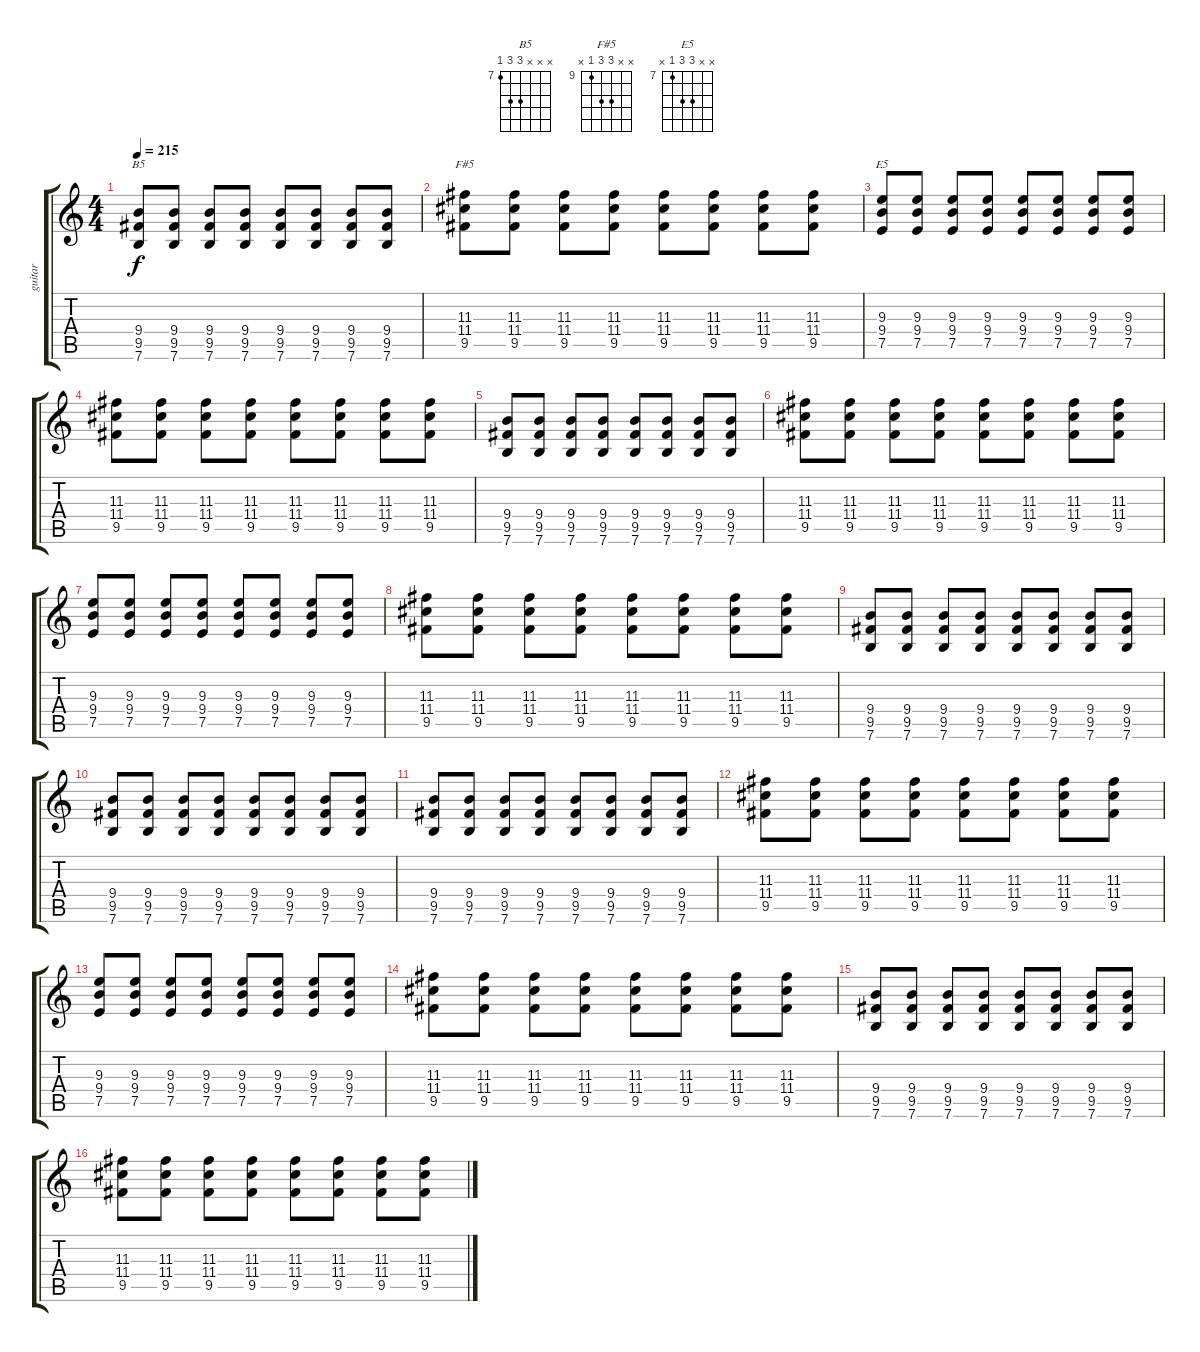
\track ("guitar" "guitar") {instrument overdrivenguitar}
\staff {score tabs}
\tuning (E4 B3 G3 D3 A2 E2) {hide}
\chord ("B5" x x x 9 9 7) {firstfret 7}
\chord ("F#5" x x 11 11 9 x) {firstfret 9}
\chord ("E5" x x 9 9 7 x) {firstfret 7}
\ts (4 4)
\tempo 215
\clef g2
\ks c
(9.4 9.5 7.6).8{ch "B5" dy f} (9.4 9.5 7.6).8 (9.4 9.5 7.6).8 (9.4 9.5 7.6).8 (9.4 9.5 7.6).8 (9.4 9.5 7.6).8 (9.4 9.5 7.6).8 (9.4 9.5 7.6).8 |
(11.3 11.4 9.5).8{ch "F#5"} (11.3 11.4 9.5).8 (11.3 11.4 9.5).8 (11.3 11.4 9.5).8 (11.3 11.4 9.5).8 (11.3 11.4 9.5).8 (11.3 11.4 9.5).8 (11.3 11.4 9.5).8 |
(9.3 9.4 7.5).8{ch "E5"} (9.3 9.4 7.5).8 (9.3 9.4 7.5).8 (9.3 9.4 7.5).8 (9.3 9.4 7.5).8 (9.3 9.4 7.5).8 (9.3 9.4 7.5).8 (9.3 9.4 7.5).8 |
(11.3 11.4 9.5).8 (11.3 11.4 9.5).8 (11.3 11.4 9.5).8 (11.3 11.4 9.5).8 (11.3 11.4 9.5).8 (11.3 11.4 9.5).8 (11.3 11.4 9.5).8 (11.3 11.4 9.5).8 |
(9.4 9.5 7.6).8 (9.4 9.5 7.6).8 (9.4 9.5 7.6).8 (9.4 9.5 7.6).8 (9.4 9.5 7.6).8 (9.4 9.5 7.6).8 (9.4 9.5 7.6).8 (9.4 9.5 7.6).8 |
(11.3 11.4 9.5).8 (11.3 11.4 9.5).8 (11.3 11.4 9.5).8 (11.3 11.4 9.5).8 (11.3 11.4 9.5).8 (11.3 11.4 9.5).8 (11.3 11.4 9.5).8 (11.3 11.4 9.5).8 |
(9.3 9.4 7.5).8 (9.3 9.4 7.5).8 (9.3 9.4 7.5).8 (9.3 9.4 7.5).8 (9.3 9.4 7.5).8 (9.3 9.4 7.5).8 (9.3 9.4 7.5).8 (9.3 9.4 7.5).8 |
(11.3 11.4 9.5).8 (11.3 11.4 9.5).8 (11.3 11.4 9.5).8 (11.3 11.4 9.5).8 (11.3 11.4 9.5).8 (11.3 11.4 9.5).8 (11.3 11.4 9.5).8 (11.3 11.4 9.5).8 |
(9.4 9.5 7.6).8 (9.4 9.5 7.6).8 (9.4 9.5 7.6).8 (9.4 9.5 7.6).8 (9.4 9.5 7.6).8 (9.4 9.5 7.6).8 (9.4 9.5 7.6).8 (9.4 9.5 7.6).8 |
(9.4 9.5 7.6).8 (9.4 9.5 7.6).8 (9.4 9.5 7.6).8 (9.4 9.5 7.6).8 (9.4 9.5 7.6).8 (9.4 9.5 7.6).8 (9.4 9.5 7.6).8 (9.4 9.5 7.6).8 |
(9.4 9.5 7.6).8 (9.4 9.5 7.6).8 (9.4 9.5 7.6).8 (9.4 9.5 7.6).8 (9.4 9.5 7.6).8 (9.4 9.5 7.6).8 (9.4 9.5 7.6).8 (9.4 9.5 7.6).8 |
(11.3 11.4 9.5).8 (11.3 11.4 9.5).8 (11.3 11.4 9.5).8 (11.3 11.4 9.5).8 (11.3 11.4 9.5).8 (11.3 11.4 9.5).8 (11.3 11.4 9.5).8 (11.3 11.4 9.5).8 |
(9.3 9.4 7.5).8 (9.3 9.4 7.5).8 (9.3 9.4 7.5).8 (9.3 9.4 7.5).8 (9.3 9.4 7.5).8 (9.3 9.4 7.5).8 (9.3 9.4 7.5).8 (9.3 9.4 7.5).8 |
(11.3 11.4 9.5).8 (11.3 11.4 9.5).8 (11.3 11.4 9.5).8 (11.3 11.4 9.5).8 (11.3 11.4 9.5).8 (11.3 11.4 9.5).8 (11.3 11.4 9.5).8 (11.3 11.4 9.5).8 |
(9.4 9.5 7.6).8 (9.4 9.5 7.6).8 (9.4 9.5 7.6).8 (9.4 9.5 7.6).8 (9.4 9.5 7.6).8 (9.4 9.5 7.6).8 (9.4 9.5 7.6).8 (9.4 9.5 7.6).8 |
(11.3 11.4 9.5).8 (11.3 11.4 9.5).8 (11.3 11.4 9.5).8 (11.3 11.4 9.5).8 (11.3 11.4 9.5).8 (11.3 11.4 9.5).8 (11.3 11.4 9.5).8 (11.3 11.4 9.5).8
